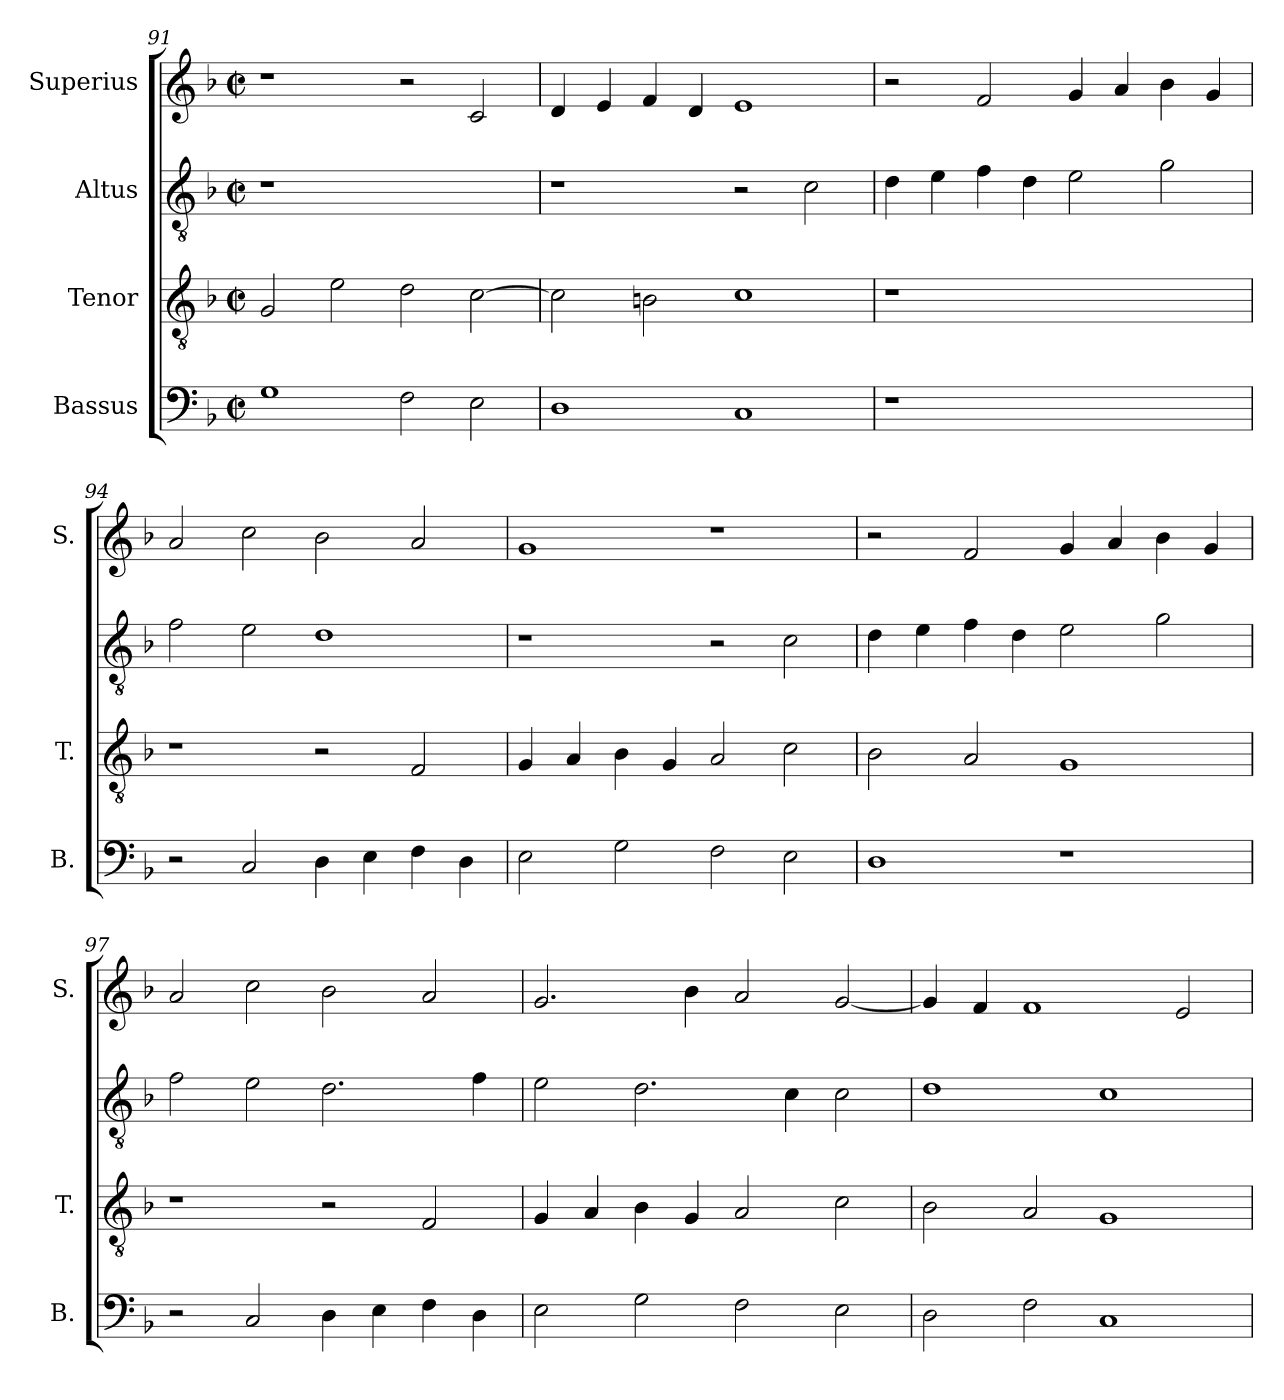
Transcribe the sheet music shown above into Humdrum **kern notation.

**kern	**kern	**kern	**kern
*part4	*part3	*part2	*part1
*staff4	*staff3	*staff2	*staff1
*I"Bassus	*I"Tenor	*I"Altus	*I"Superius
*I'B.	*I'T.	*	*I'S.
*clefF4	*clefGv2	*clefGv2	*clefG2
*	*ITrd7c12	*ITrd7c12	*
*k[b-]	*k[b-]	*k[b-]	*k[b-]
*F:	*F:	*F:	*F:
*M2/2	*M2/2	*M2/2	*M2/2
*met(c|)	*met(c|)	*met(c|)	*met(c|)
=91	=91	=91	=91
!	!	!LO:N:vis=1	!
1Gi	2GGi/	1r	1r
.	2Ei\	.	.
2Fi\	2Di\	1ryy	2r
2Ei\	[>2Ci\	.	2ci/
!!LO:LB:g=z
=92	=92	=92	=92
1Di	2Ci\]	1r	4di/
.	.	.	4ei/
.	2BBni\	.	4fi/
.	.	.	4di/
1Ci	1Ci	2r	1ei
.	.	2Ci\	.
=93	=93	=93	=93
!LO:N:vis=1	!LO:N:vis=1	!	!
1r	1r	4Di\	2r
.	.	4Ei\	.
.	.	4Fi\	2fi/
.	.	4Di\	.
1ryy	1ryy	2Ei\	4gi/
.	.	.	4ai/
.	.	2Gi\	4b-i\
.	.	.	4gi/
=94	=94	=94	=94
2r	1r	2Fi\	2ai/
2Ci/	.	2Ei\	2cci\
4Di\	2r	1Di	2b-i\
4Ei\	.	.	.
4Fi\	2FFi/	.	2ai/
4Di\	.	.	.
=95	=95	=95	=95
2Ei\	4GGi/	1r	1gi
.	4AAi/	.	.
2Gi\	4BB-i\	.	.
.	4GGi/	.	.
2Fi\	2AAi/	2r	1r
2Ei\	2Ci\	2Ci\	.
!!LO:LB:g=z
=96	=96	=96	=96
1Di	2BB-i\	4Di\	2r
.	.	4Ei\	.
.	2AAi/	4Fi\	2fi/
.	.	4Di\	.
1r	1GGi	2Ei\	4gi/
.	.	.	4ai/
.	.	2Gi\	4b-i\
.	.	.	4gi/
=97	=97	=97	=97
2r	1r	2Fi\	2ai/
2Ci/	.	2Ei\	2cci\
4Di\	2r	2.Di\	2b-i\
4Ei\	.	.	.
4Fi\	2FFi/	.	2ai/
4Di\	.	4Fi\	.
=98	=98	=98	=98
2Ei\	4GGi/	2Ei\	2.gi/
.	4AAi/	.	.
2Gi\	4BB-i\	2.Di\	.
.	4GGi/	.	4b-i\
2Fi\	2AAi/	.	2ai/
.	.	4Ci\	.
2Ei\	2Ci\	2Ci\	[<2gi/
=99	=99	=99	=99
2Di\	2BB-i\	1Di	4gi/]
.	.	.	4fi/
2Fi\	2AAi/	.	1fi
1Ci	1GGi	1Ci	.
.	.	.	2ei/
=	=	=	=
*-	*-	*-	*-
